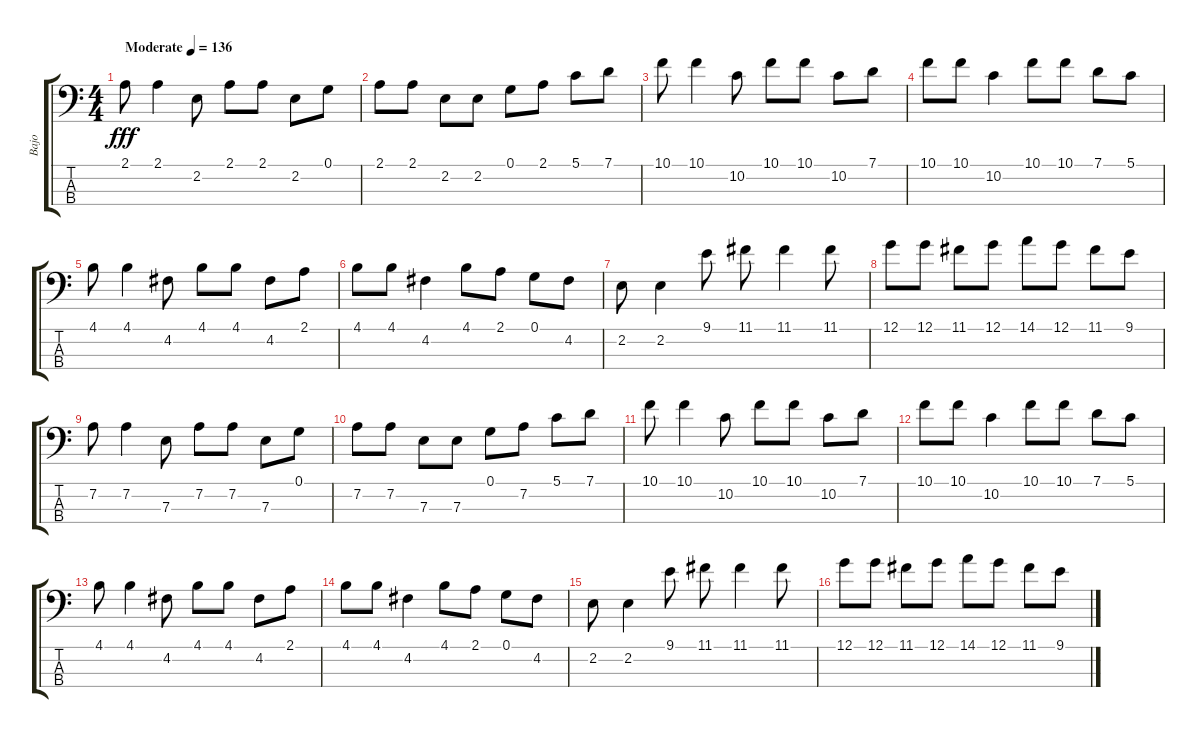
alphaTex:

\track ("Bajo" "Bajo") {instrument electricbassfinger}
\staff {score tabs}
\tuning (G2 D2 A1 E1) {hide}
\ts (4 4)
\tempo (136 "Moderate")
\clef f4
\ks c
2.1.8{dy fff instrument electricbassfinger} 2.1.4 2.2.8 2.1.8 2.1.8 2.2.8 0.1.8 |
2.1.8 2.1.8 2.2.8 2.2.8 0.1.8 2.1.8 5.1.8 7.1.8 |
10.1.8 10.1.4 10.2.8 10.1.8 10.1.8 10.2.8 7.1.8 |
10.1.8 10.1.8 10.2.4 10.1.8 10.1.8 7.1.8 5.1.8 |
4.1.8 4.1.4 4.2.8 4.1.8 4.1.8 4.2.8 2.1.8 |
4.1.8 4.1.8 4.2.4 4.1.8 2.1.8 0.1.8 4.2.8 |
2.2.8 2.2.4 9.1.8 11.1.8 11.1.4 11.1.8 |
12.1.8 12.1.8 11.1.8 12.1.8 14.1.8 12.1.8 11.1.8 9.1.8 |
7.2.8 7.2.4 7.3.8 7.2.8 7.2.8 7.3.8 0.1.8 |
7.2.8 7.2.8 7.3.8 7.3.8 0.1.8 7.2.8 5.1.8 7.1.8 |
10.1.8 10.1.4 10.2.8 10.1.8 10.1.8 10.2.8 7.1.8 |
10.1.8 10.1.8 10.2.4 10.1.8 10.1.8 7.1.8 5.1.8 |
4.1.8 4.1.4 4.2.8 4.1.8 4.1.8 4.2.8 2.1.8 |
4.1.8 4.1.8 4.2.4 4.1.8 2.1.8 0.1.8 4.2.8 |
2.2.8 2.2.4 9.1.8 11.1.8 11.1.4 11.1.8 |
12.1.8 12.1.8 11.1.8 12.1.8 14.1.8 12.1.8 11.1.8 9.1.8
